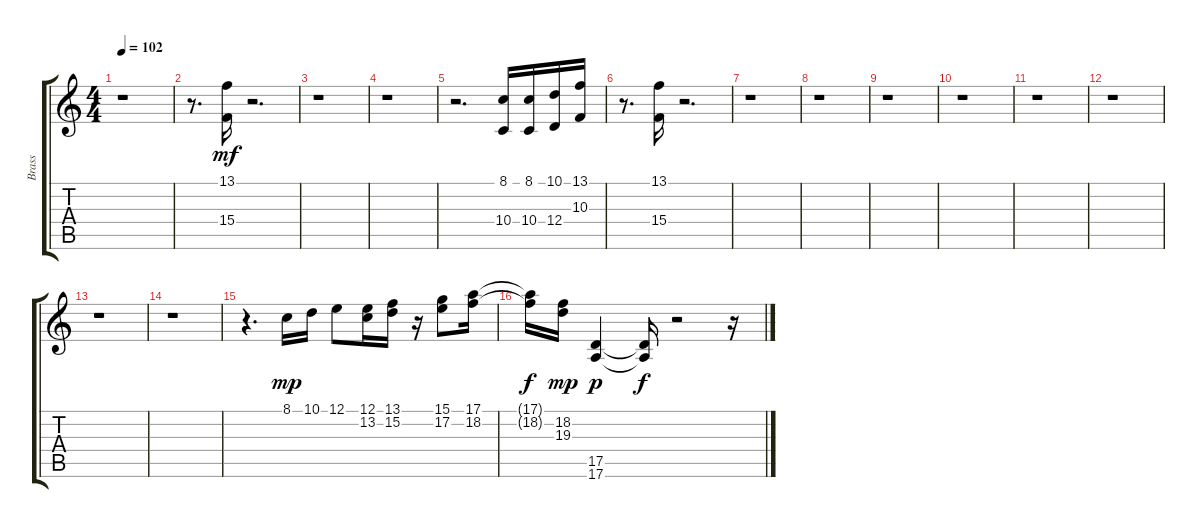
\track ("Brass" "Brass") {instrument brasssection}
\staff {score tabs}
\tuning (E4 B3 G3 D3 A2 E2) {hide}
\ts (4 4)
\tempo 102
\clef g2
\ks c
r.1{dy mf} |
r.8{d} (13.1 15.4).16 r.2{d} |
r.1 |
r.1 |
r.2{d} (8.1 10.4).16 (8.1 10.4).16 (10.1 12.4).16 (13.1 10.3).16 |
r.8{d} (13.1 15.4).16 r.2{d} |
r.1 |
r.1 |
r.1 |
r.1 |
r.1 |
r.1 |
r.1 |
r.1 |
r.4{d} 8.1.16{dy mp} 10.1.16 12.1.8 (12.1 13.2).16 (13.1 15.2).16 r.16 (15.1 17.2).8 (17.1 18.2).16 |
(17.1{t} 18.2{t}).16{dy f} (18.2 19.3).16{dy mp} (17.5 17.6).4{dy p} (17.5{t} 17.6{t}).16{dy f} r.2 r.16
